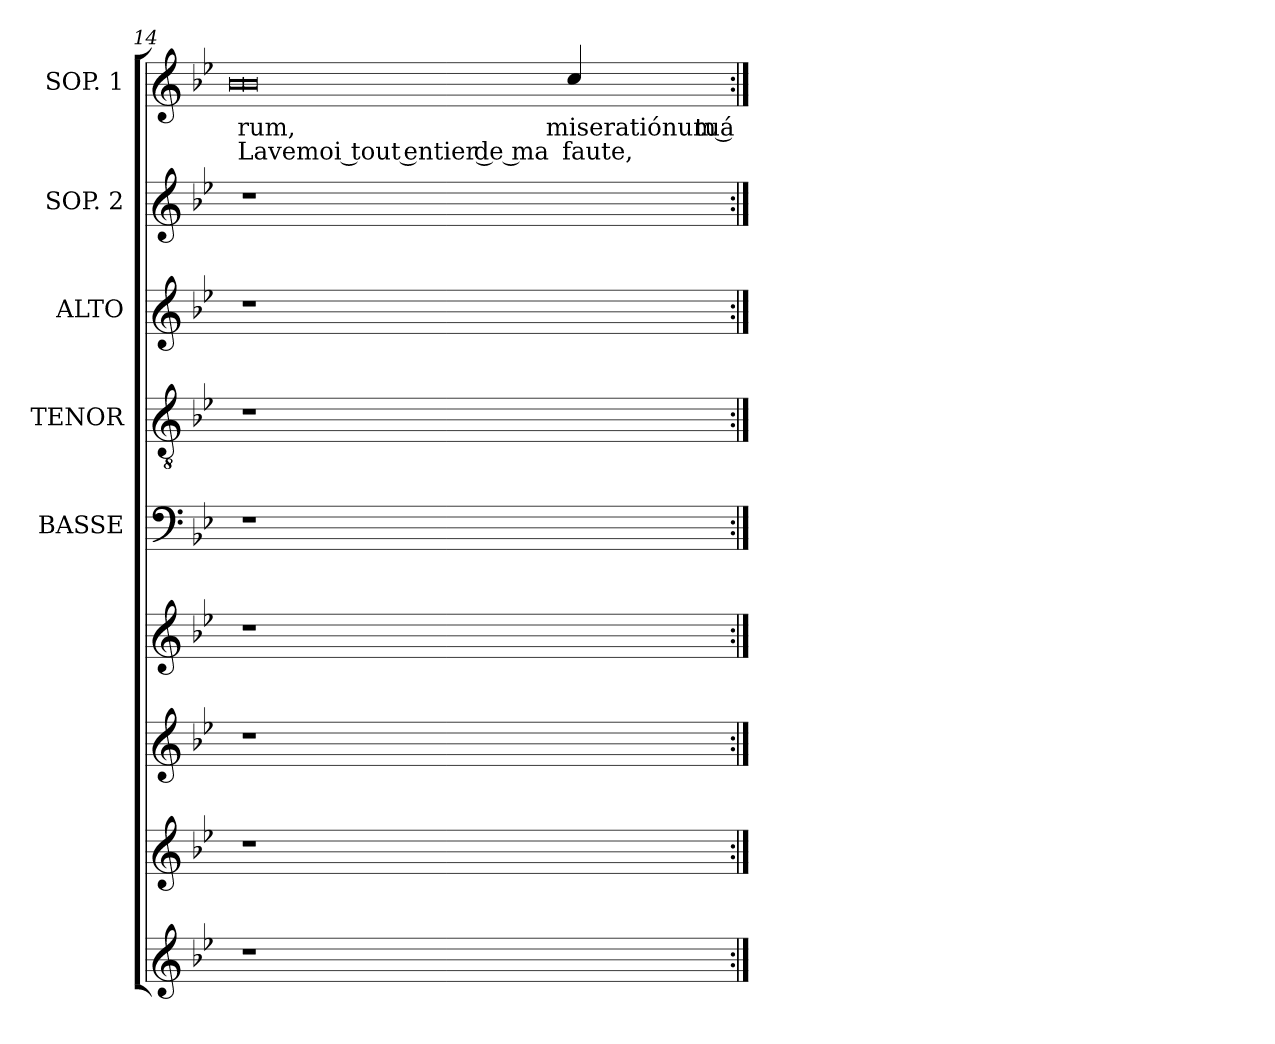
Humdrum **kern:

**kern	**kern	**kern	**kern	**kern	**kern	**kern	**kern	**kern	**text	**text
*part9	*part8	*part7	*part6	*part5	*part4	*part3	*part2	*part1	*part1	*part1
*staff9	*staff8	*staff7	*staff6	*staff5	*staff4	*staff3	*staff2	*staff1	*staff1	*staff1
*	*	*	*	*I"BASSE	*I"TENOR	*I"ALTO	*I"SOP. 2	*I"SOP. 1	*	*
*	*	*	*	*I'BAS.	*I'TEN.	*I'ALT.	*I'SOP. 2	*I'SOP. 1	*	*
!!LO:PB:g=z
*clefG2	*clefG2	*clefG2	*clefG2	*clefF4	*clefGv2	*clefG2	*clefG2	*clefG2	*	*
*k[b-e-]	*k[b-e-]	*k[b-e-]	*k[b-e-]	*k[b-e-]	*k[b-e-]	*k[b-e-]	*k[b-e-]	*k[b-e-]	*	*
*B-:	*B-:	*B-:	*B-:	*B-:	*B-:	*B-:	*B-:	*B-:	*	*
=14	=14	=14	=14	=14	=14	=14	=14	=14	=14	=14
!	!	!	!	!	!	!	!	!	!LO:LY:b	!LO:LY:b
1r	1r	1r	1r	1r	1r	1r	1r	0b- 0b-	rum,	Lave­moi tout entier de ma
0.ryy	0.ryy	0.ryy	0.ryy	0.ryy	0.ryy	0.ryy	0.ryy	.	.	.
.	.	.	.	.	.	.	.	1..ryy	.	.
!	!	!	!	!	!	!	!	!	!LO:LY:b:rj	!LO:LY:b:rj
.	.	.	.	.	.	.	.	4cc/	miseratiónum tu­á	faute,
=:|!	=:|!	=:|!	=:|!	=:|!	=:|!	=:|!	=:|!	=:|!	=:|!	=:|!
*-	*-	*-	*-	*-	*-	*-	*-	*-	*-	*-
